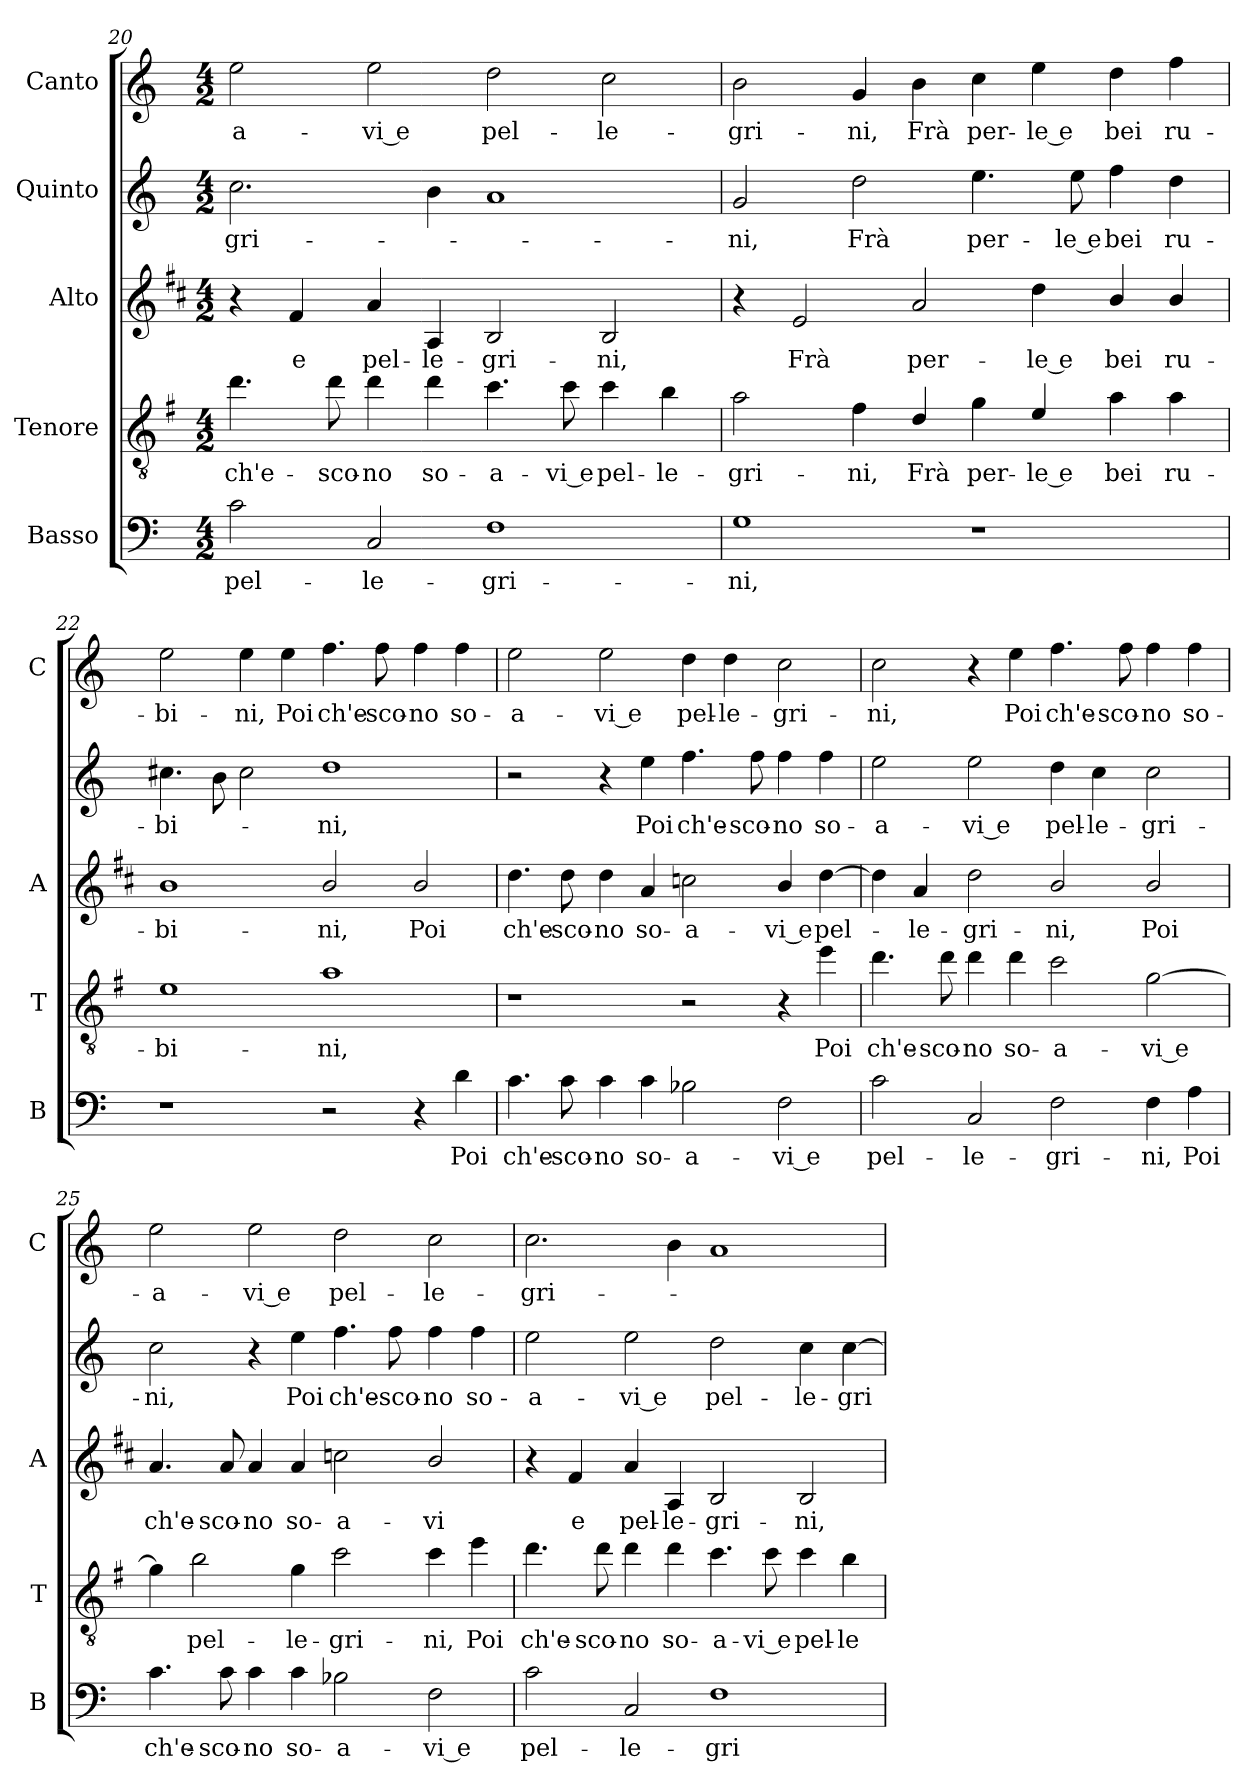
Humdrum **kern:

**kern	**text	**kern	**text	**kern	**text	**kern	**text	**kern	**text
*part5	*part5	*part4	*part4	*part3	*part3	*part2	*part2	*part1	*part1
*staff5	*staff5	*staff4	*staff4	*staff3	*staff3	*staff2	*staff2	*staff1	*staff1
*I"Basso	*	*I"Tenore	*	*I"Alto	*	*I"Quinto	*	*I"Canto	*
*I'B	*	*I'T	*	*I'A	*	*	*	*I'C	*
*clefF4	*	*clefGv2	*	*clefG2	*	*clefG2	*	*clefG2	*
*	*	*ITrd4c7	*	*ITrd1c2	*	*	*	*	*
*k[]	*	*k[]	*	*k[]	*	*k[]	*	*k[]	*
*C:	*	*C:	*	*C:	*	*C:	*	*C:	*
*M4/2	*	*M4/2	*	*M4/2	*	*M4/2	*	*M4/2	*
=20	=20	=20	=20	=20	=20	=20	=20	=20	=20
!	!LO:LY:b	!	!LO:LY:b	!	!	!	!LO:LY:b	!	!LO:LY:b
2c\	pel-	4.g\	ch'e-	4r	.	2.cc\	-gri-	2ee\	-a-
!	!	!	!	!	!LO:LY:b	!	!	!	!
.	.	.	.	4e/	e	.	.	.	.
!	!	!	!LO:LY:b	!	!	!	!	!	!
.	.	8g\	-sco-	.	.	.	.	.	.
!	!LO:LY:b	!	!LO:LY:b	!	!LO:LY:b	!	!	!	!LO:LY:b
2C/	-le-	4g\	-no	4g/	pel-	.	.	2ee\	-vi e
!	!	!	!LO:LY:b	!	!LO:LY:b	!	!	!	!
.	.	4g\	so-	4G/	-le-	4b\	.	.	.
!	!LO:LY:b	!	!LO:LY:b	!	!LO:LY:b	!	!	!	!LO:LY:b
1F	-gri-	4.f\	-a-	2A/	-gri-	1a	.	2dd\	pel-
!	!	!	!LO:LY:b	!	!	!	!	!	!
.	.	8f\	-vi e	.	.	.	.	.	.
!	!	!	!LO:LY:b	!	!LO:LY:b	!	!	!	!LO:LY:b
.	.	4f\	pel-	2A/	-ni,	.	.	2cc\	-le-
!	!	!	!LO:LY:b	!	!	!	!	!	!
.	.	4e\	-le-	.	.	.	.	.	.
!!LO:LB:g=z
=21	=21	=21	=21	=21	=21	=21	=21	=21	=21
!	!LO:LY:b	!	!LO:LY:b	!	!	!	!LO:LY:b	!	!LO:LY:b
1G	-ni,	2d\	-gri-	4r	.	2g/	-ni,	2b\	-gri-
!	!	!	!	!	!LO:LY:b	!	!	!	!
.	.	.	.	2d/	Frà	.	.	.	.
!	!	!	!LO:LY:b	!	!	!	!LO:LY:b	!	!LO:LY:b
.	.	4B\	-ni,	.	.	2dd\	Frà	4g/	-ni,
!	!	!	!LO:LY:b	!	!LO:LY:b	!	!	!	!LO:LY:b
.	.	4G/	Frà	2g/	per-	.	.	4b\	Frà
!	!	!	!LO:LY:b	!	!	!	!LO:LY:b	!	!LO:LY:b
1r	.	4c\	per-	.	.	4.ee\	per-	4cc\	per-
!	!	!	!LO:LY:b	!	!LO:LY:b	!	!	!	!LO:LY:b
.	.	4A/	-le e	4cc\	-le e	.	.	4ee\	-le e
!	!	!	!	!	!	!	!LO:LY:b	!	!
.	.	.	.	.	.	8ee\	-le e	.	.
!	!	!	!LO:LY:b	!	!LO:LY:b	!	!LO:LY:b	!	!LO:LY:b
.	.	4d\	bei	4a/	bei	4ff\	bei	4dd\	bei
!	!	!	!LO:LY:b	!	!LO:LY:b	!	!LO:LY:b	!	!LO:LY:b
.	.	4d\	ru-	4a/	ru-	4dd\	ru-	4ff\	ru-
=22	=22	=22	=22	=22	=22	=22	=22	=22	=22
!	!	!	!LO:LY:b	!	!LO:LY:b	!	!LO:LY:b	!	!LO:LY:b
1r	.	1A	-bi-	1a	-bi-	4.cc#X\	-bi-	2ee\	-bi-
.	.	.	.	.	.	8b\	.	.	.
!	!	!	!	!	!	!	!	!	!LO:LY:b
.	.	.	.	.	.	2cc#\	.	4ee\	-ni,
!	!	!	!	!	!	!	!	!	!LO:LY:b
.	.	.	.	.	.	.	.	4ee\	Poi
!	!	!	!LO:LY:b	!	!LO:LY:b	!	!LO:LY:b	!	!LO:LY:b
2r	.	1d	-ni,	2a/	-ni,	1dd	-ni,	4.ff\	ch'e-
!	!	!	!	!	!	!	!	!	!LO:LY:b
.	.	.	.	.	.	.	.	8ff\	-sco-
!	!	!	!	!	!LO:LY:b	!	!	!	!LO:LY:b
4r	.	.	.	2a/	Poi	.	.	4ff\	-no
!	!LO:LY:b	!	!	!	!	!	!	!	!LO:LY:b
4d\	Poi	.	.	.	.	.	.	4ff\	so-
=23	=23	=23	=23	=23	=23	=23	=23	=23	=23
!	!LO:LY:b	!	!	!	!LO:LY:b	!	!	!	!LO:LY:b
4.c\	ch'e-	1r	.	4.cc\	ch'e-	2r	.	2ee\	-a-
!	!LO:LY:b	!	!	!	!LO:LY:b	!	!	!	!
8c\	-sco-	.	.	8cc\	-sco-	.	.	.	.
!	!LO:LY:b	!	!	!	!LO:LY:b	!	!	!	!LO:LY:b
4c\	-no	.	.	4cc\	-no	4r	.	2ee\	-vi e
!	!LO:LY:b	!	!	!	!LO:LY:b	!	!LO:LY:b	!	!
4c\	so-	.	.	4g/	so-	4ee\	Poi	.	.
!	!LO:LY:b	!	!	!	!LO:LY:b	!	!LO:LY:b	!	!LO:LY:b
2B-X\	-a-	2r	.	2b-X\	-a-	4.ff\	ch'e-	4dd\	pel-
!	!	!	!	!	!	!	!	!	!LO:LY:b
.	.	.	.	.	.	.	.	4dd\	-le-
!	!	!	!	!	!	!	!LO:LY:b	!	!
.	.	.	.	.	.	8ff\	-sco-	.	.
!	!LO:LY:b	!	!	!	!LO:LY:b	!	!LO:LY:b	!	!LO:LY:b
2F\	-vi e	4r	.	4a/	-vi e	4ff\	-no	2cc\	-gri-
!	!	!	!LO:LY:b	!	!LO:LY:b	!	!LO:LY:b	!	!
.	.	4a\	Poi	[4cc\	pel-	4ff\	so-	.	.
!!LO:LB:g=z
=24	=24	=24	=24	=24	=24	=24	=24	=24	=24
!	!LO:LY:b	!	!LO:LY:b	!	!	!	!LO:LY:b	!	!LO:LY:b
2c\	pel-	4.g\	ch'e-	4cc\]	.	2ee\	-a-	2cc\	-ni,
!	!	!	!	!	!LO:LY:b	!	!	!	!
.	.	.	.	4g/	-le-	.	.	.	.
!	!	!	!LO:LY:b	!	!	!	!	!	!
.	.	8g\	-sco-	.	.	.	.	.	.
!	!LO:LY:b	!	!LO:LY:b	!	!LO:LY:b	!	!LO:LY:b	!	!
2C/	-le-	4g\	-no	2cc\	-gri-	2ee\	-vi e	4r	.
!	!	!	!LO:LY:b	!	!	!	!	!	!LO:LY:b
.	.	4g\	so-	.	.	.	.	4ee\	Poi
!	!LO:LY:b	!	!LO:LY:b	!	!LO:LY:b	!	!LO:LY:b	!	!LO:LY:b
2F\	-gri-	2f\	-a-	2a/	-ni,	4dd\	pel-	4.ff\	ch'e-
!	!	!	!	!	!	!	!LO:LY:b	!	!
.	.	.	.	.	.	4cc\	-le-	.	.
!	!	!	!	!	!	!	!	!	!LO:LY:b
.	.	.	.	.	.	.	.	8ff\	-sco-
!	!LO:LY:b	!	!LO:LY:b	!	!LO:LY:b	!	!LO:LY:b	!	!LO:LY:b
4F\	-ni,	[2c\	-vi e	2a/	Poi	2cc\	-gri-	4ff\	-no
!	!LO:LY:b	!	!	!	!	!	!	!	!LO:LY:b
4A\	Poi	.	.	.	.	.	.	4ff\	so-
=25	=25	=25	=25	=25	=25	=25	=25	=25	=25
!	!LO:LY:b	!	!	!	!LO:LY:b	!	!LO:LY:b	!	!LO:LY:b
4.c\	ch'e-	4c\]	.	4.g/	ch'e-	2cc\	-ni,	2ee\	-a-
!	!	!	!LO:LY:b	!	!	!	!	!	!
.	.	2e\	pel-	.	.	.	.	.	.
!	!LO:LY:b	!	!	!	!LO:LY:b	!	!	!	!
8c\	-sco-	.	.	8g/	-sco-	.	.	.	.
!	!LO:LY:b	!	!	!	!LO:LY:b	!	!	!	!LO:LY:b
4c\	-no	.	.	4g/	-no	4r	.	2ee\	-vi e
!	!LO:LY:b	!	!LO:LY:b	!	!LO:LY:b	!	!LO:LY:b	!	!
4c\	so-	4c\	-le-	4g/	so-	4ee\	Poi	.	.
!	!LO:LY:b	!	!LO:LY:b	!	!LO:LY:b	!	!LO:LY:b	!	!LO:LY:b
2B-X\	-a-	2f\	-gri-	2b-X\	-a-	4.ff\	ch'e-	2dd\	pel-
!	!	!	!	!	!	!	!LO:LY:b	!	!
.	.	.	.	.	.	8ff\	-sco-	.	.
!	!LO:LY:b	!	!LO:LY:b	!	!LO:LY:b	!	!LO:LY:b	!	!LO:LY:b
2F\	-vi e	4f\	-ni,	2a/	-vi	4ff\	-no	2cc\	-le-
!	!	!	!LO:LY:b	!	!	!	!LO:LY:b	!	!
.	.	4a\	Poi	.	.	4ff\	so-	.	.
=26	=26	=26	=26	=26	=26	=26	=26	=26	=26
!	!LO:LY:b	!	!LO:LY:b	!	!	!	!LO:LY:b	!	!LO:LY:b
2c\	pel-	4.g\	ch'e-	4r	.	2ee\	-a-	2.cc\	-gri-
!	!	!	!	!	!LO:LY:b	!	!	!	!
.	.	.	.	4e/	e	.	.	.	.
!	!	!	!LO:LY:b	!	!	!	!	!	!
.	.	8g\	-sco-	.	.	.	.	.	.
!	!LO:LY:b	!	!LO:LY:b	!	!LO:LY:b	!	!LO:LY:b	!	!
2C/	-le-	4g\	-no	4g/	pel-	2ee\	-vi e	.	.
!	!	!	!LO:LY:b	!	!LO:LY:b	!	!	!	!
.	.	4g\	so-	4G/	-le-	.	.	4b\	.
!	!LO:LY:b	!	!LO:LY:b	!	!LO:LY:b	!	!LO:LY:b	!	!
1F	-gri-	4.f\	-a-	2A/	-gri-	2dd\	pel-	1a	.
!	!	!	!LO:LY:b	!	!	!	!	!	!
.	.	8f\	-vi e	.	.	.	.	.	.
!	!	!	!LO:LY:b	!	!LO:LY:b	!	!LO:LY:b	!	!
.	.	4f\	pel-	2A/	-ni,	4cc\	-le-	.	.
!	!	!	!LO:LY:b	!	!	!	!LO:LY:b	!	!
.	.	4e\	-le-	.	.	[4cc\	-gri-	.	.
=	=	=	=	=	=	=	=	=	=
*-	*-	*-	*-	*-	*-	*-	*-	*-	*-
